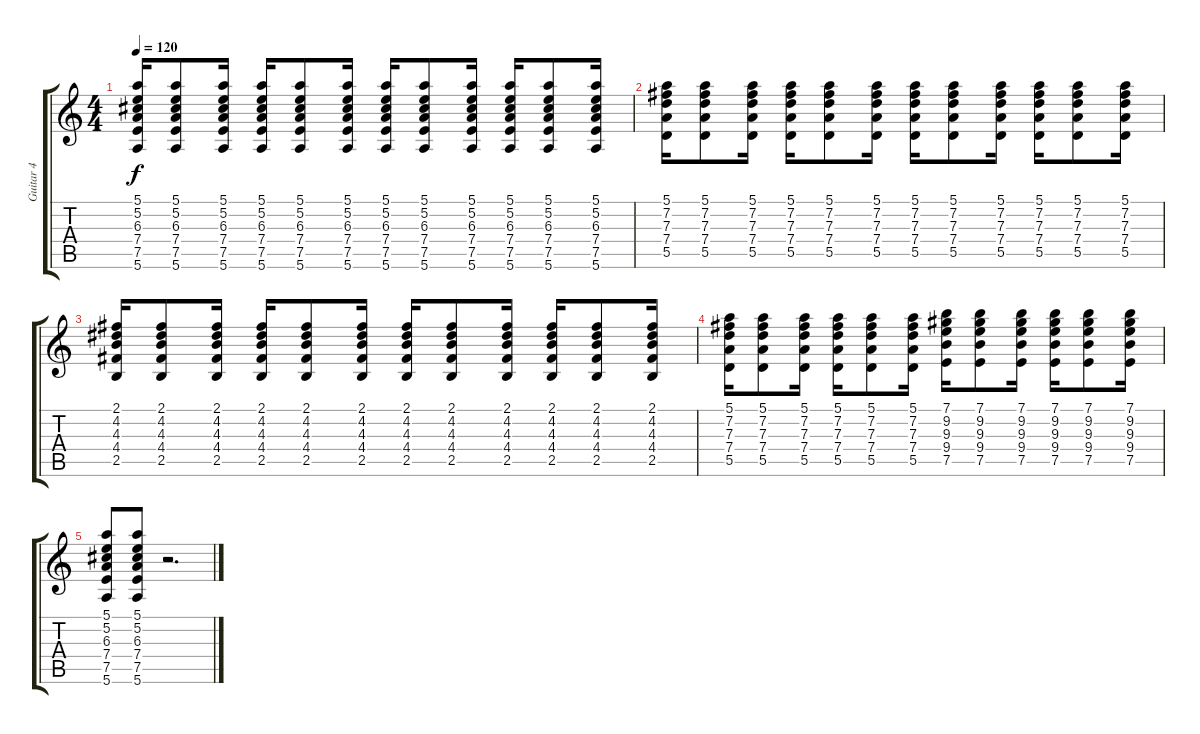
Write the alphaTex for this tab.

\track ("Guitar 4" "Guitar 4") {instrument overdrivenguitar}
\staff {score tabs}
\tuning (E4 B3 G3 D3 A2 E2) {hide}
\ts (4 4)
\tempo 120
\clef g2
\ks c
(5.1 5.2 6.3 7.4 7.5 5.6).16{dy f} (5.1 5.2 6.3 7.4 7.5 5.6).8 (5.1 5.2 6.3 7.4 7.5 5.6).16 (5.1 5.2 6.3 7.4 7.5 5.6).16 (5.1 5.2 6.3 7.4 7.5 5.6).8 (5.1 5.2 6.3 7.4 7.5 5.6).16 (5.1 5.2 6.3 7.4 7.5 5.6).16 (5.1 5.2 6.3 7.4 7.5 5.6).8 (5.1 5.2 6.3 7.4 7.5 5.6).16 (5.1 5.2 6.3 7.4 7.5 5.6).16 (5.1 5.2 6.3 7.4 7.5 5.6).8 (5.1 5.2 6.3 7.4 7.5 5.6).16 |
(5.1 7.2 7.3 7.4 5.5).16 (5.1 7.2 7.3 7.4 5.5).8 (5.1 7.2 7.3 7.4 5.5).16 (5.1 7.2 7.3 7.4 5.5).16 (5.1 7.2 7.3 7.4 5.5).8 (5.1 7.2 7.3 7.4 5.5).16 (5.1 7.2 7.3 7.4 5.5).16 (5.1 7.2 7.3 7.4 5.5).8 (5.1 7.2 7.3 7.4 5.5).16 (5.1 7.2 7.3 7.4 5.5).16 (5.1 7.2 7.3 7.4 5.5).8 (5.1 7.2 7.3 7.4 5.5).16 |
(2.1 4.2 4.3 4.4 2.5).16 (2.1 4.2 4.3 4.4 2.5).8 (2.1 4.2 4.3 4.4 2.5).16 (2.1 4.2 4.3 4.4 2.5).16 (2.1 4.2 4.3 4.4 2.5).8 (2.1 4.2 4.3 4.4 2.5).16 (2.1 4.2 4.3 4.4 2.5).16 (2.1 4.2 4.3 4.4 2.5).8 (2.1 4.2 4.3 4.4 2.5).16 (2.1 4.2 4.3 4.4 2.5).16 (2.1 4.2 4.3 4.4 2.5).8 (2.1 4.2 4.3 4.4 2.5).16 |
(5.1 7.2 7.3 7.4 5.5).16 (5.1 7.2 7.3 7.4 5.5).8 (5.1 7.2 7.3 7.4 5.5).16 (5.1 7.2 7.3 7.4 5.5).16 (5.1 7.2 7.3 7.4 5.5).8 (5.1 7.2 7.3 7.4 5.5).16 (7.1 9.2 9.3 9.4 7.5).16 (7.1 9.2 9.3 9.4 7.5).8 (7.1 9.2 9.3 9.4 7.5).16 (7.1 9.2 9.3 9.4 7.5).16 (7.1 9.2 9.3 9.4 7.5).8 (7.1 9.2 9.3 9.4 7.5).16 |
(5.1 5.2 6.3 7.4 7.5 5.6).8 (5.1 5.2 6.3 7.4 7.5 5.6).8 r.2{d}
